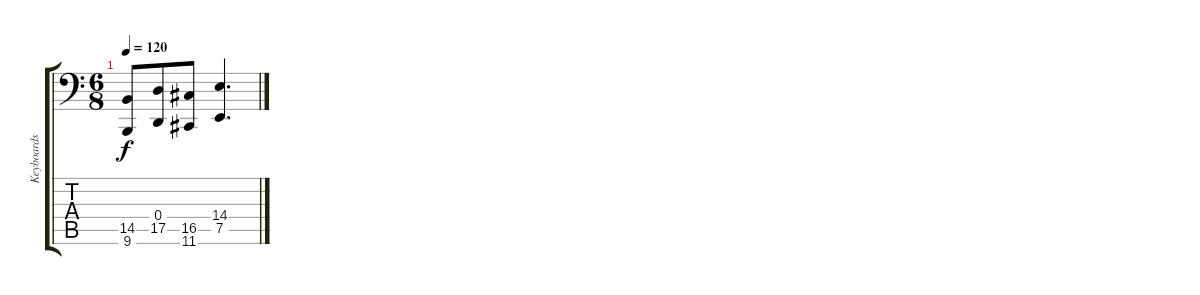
\track ("Keyboards" "Keyboards") {instrument stringensemble2}
\staff {score tabs}
\tuning (E3 B2 G2 D2 A1 D1) {hide}
\ts (6 8)
\tempo 120
\clef f4
\ks c
(14.5 9.6).8{dy f} (0.4 17.5).8 (16.5 11.6).8 (14.4 7.5).4{d}
